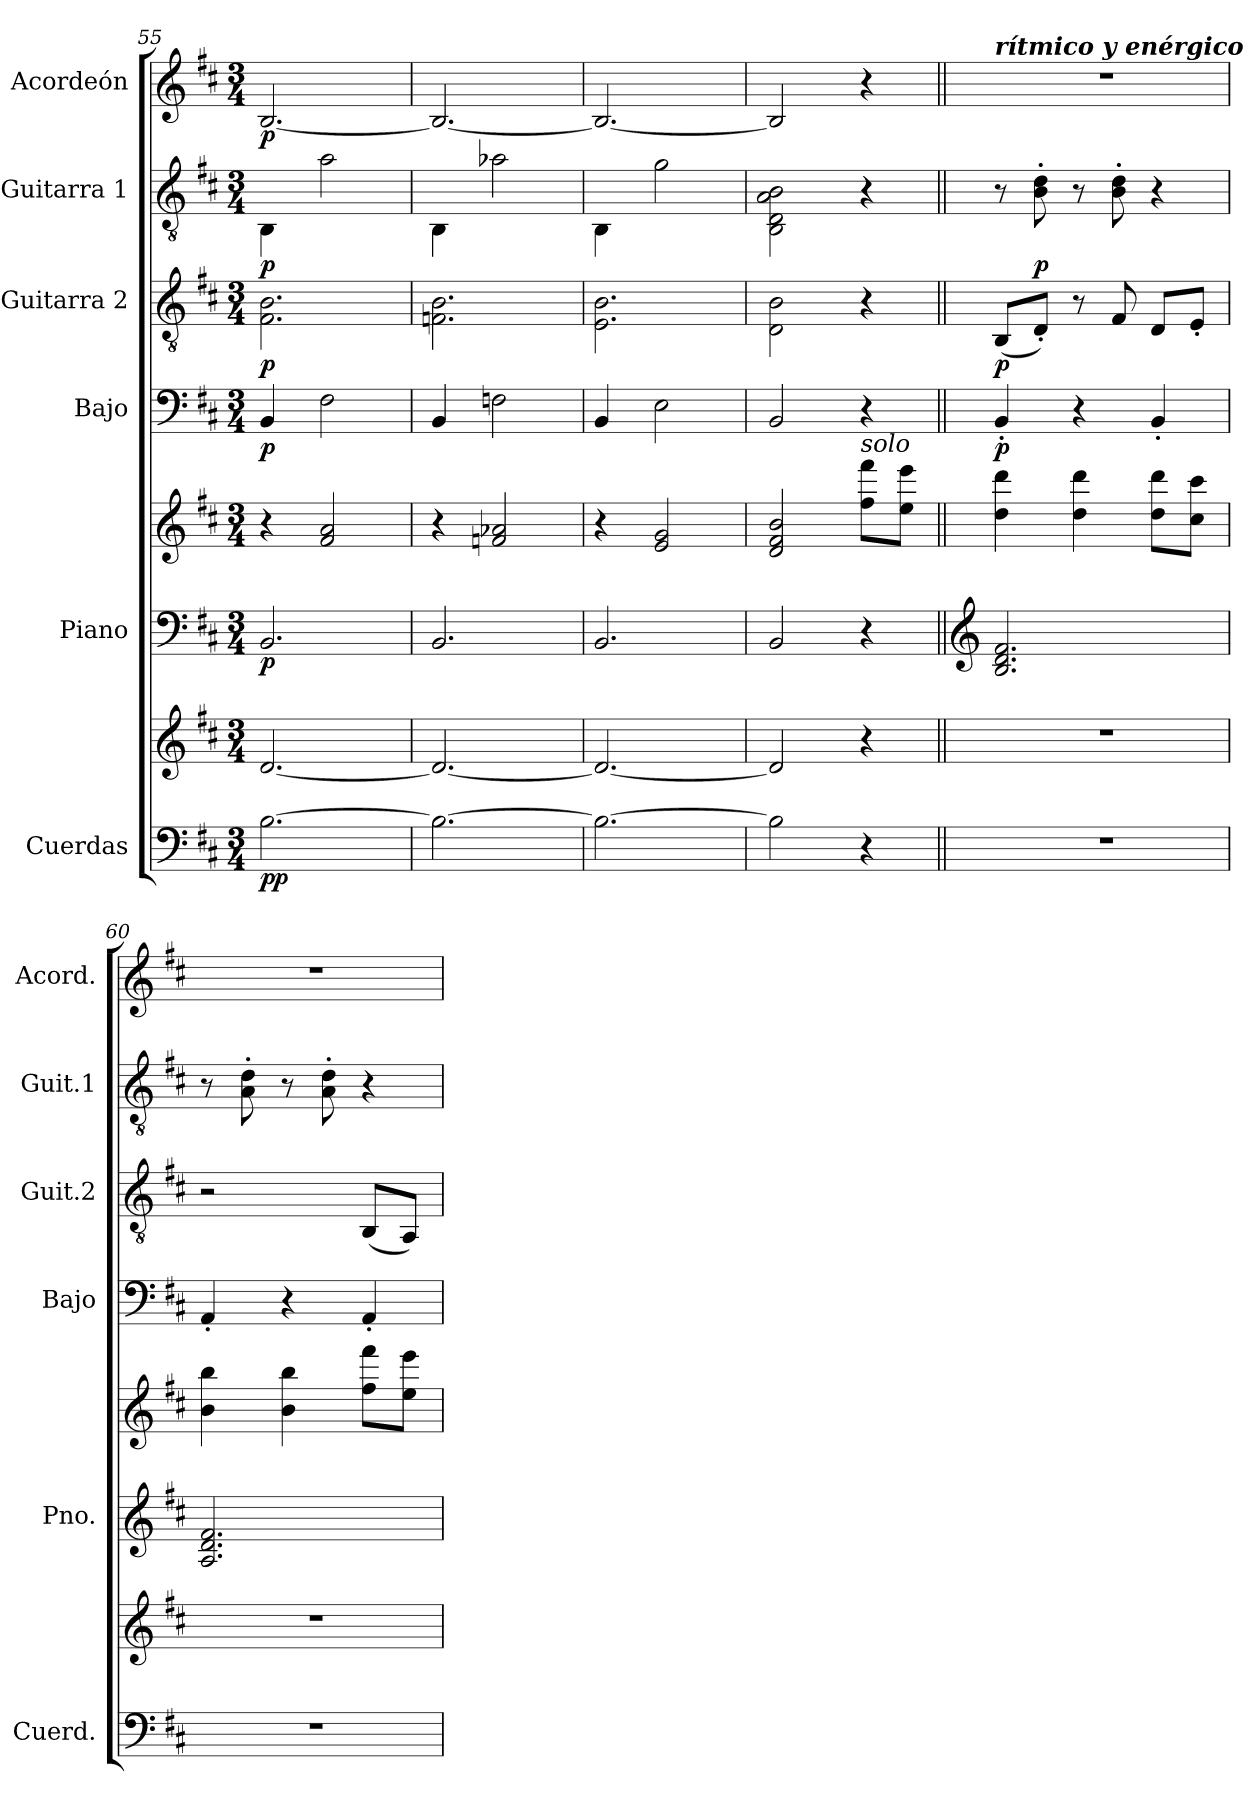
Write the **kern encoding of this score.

**kern	**kern	**dynam	**kern	**kern	**dynam	**kern	**dynam	**kern	**dynam	**kern	**dynam	**kern	**dynam
*part6	*part6	*part6	*part5	*part5	*part5	*part4	*part4	*part3	*part3	*part2	*part2	*part1	*part1
*staff8	*staff7	*staff7/8	*staff6	*staff5	*staff5/6	*staff4	*staff4	*staff3	*staff3	*staff2	*staff2	*staff1	*staff1
*I"Cuerdas	*	*	*I"Piano	*	*	*I"Bajo	*	*I"Guitarra 2	*	*I"Guitarra 1	*	*I"Acordeón	*
*I'Cuerd.	*	*	*I'Pno.	*	*	*I'Bajo	*	*I'Guit.2	*	*I'Guit.1	*	*I'Acord.	*
*clefF4	*clefG2	*	*clefF4	*clefG2	*	*clefF4	*	*clefGv2	*	*clefGv2	*	*clefG2	*
*	*	*	*	*	*	*ITrd7c12	*	*	*	*	*	*	*
*k[f#c#]	*k[f#c#]	*	*k[f#c#]	*k[f#c#]	*	*k[f#c#]	*	*k[f#c#]	*	*k[f#c#]	*	*k[f#c#]	*
*M3/4	*M3/4	*	*M3/4	*M3/4	*	*M3/4	*	*M3/4	*	*M3/4	*	*M3/4	*
=55	=55	=55	=55	=55	=55	=55	=55	=55	=55	=55	=55	=55	=55
!	!	!LO:DY:b=2	!	!	!	!	!	!	!	!	!	!	!
!	!	!LO:DY:n=1:b	!	!	!LO:DY:b=2	!	!LO:DY:b	!	!LO:DY:b	!	!LO:DY:b	!	!LO:DY:b
[2.B\	[2.d/	p p	2.BB/	4r	p	4BBB/	p	2.F#\ 2.B\	p	4BB\	p	[2.B/	p
.	.	.	.	2f#/ 2a/	.	2FF#\	.	.	.	2a\	.	.	.
=56	=56	=56	=56	=56	=56	=56	=56	=56	=56	=56	=56	=56	=56
2.B\_	2.d/_	.	2.BB/	4r	.	4BBB/	.	2.Fn\ 2.B\	.	4BB\	.	2.B/_	.
.	.	.	.	2fn/ 2a-X/	.	2FFn\	.	.	.	2a-X\	.	.	.
=57	=57	=57	=57	=57	=57	=57	=57	=57	=57	=57	=57	=57	=57
2.B\_	2.d/_	.	2.BB/	4r	.	4BBB/	.	2.E\ 2.B\	.	4BB\	.	2.B/_	.
.	.	.	.	2e/ 2g/	.	2EE\	.	.	.	2g\	.	.	.
=58	=58	=58	=58	=58	=58	=58	=58	=58	=58	=58	=58	=58	=58
2B\]	2d/]	.	2BB/	2d/ 2f#/ 2b/	.	2BBB/	.	2D\ 2B\	.	2BB\ 2D\ 2A\ 2B\	.	2B/]	.
!	!	!	!	!LO:TX:a:i:t=solo	!	!	!	!	!	!	!	!	!
4r	4r	.	4r	8ff#\ 8fff#\L	.	4r	.	4r	.	4r	.	4r	.
.	.	.	.	8ee\ 8eee\J	.	.	.	.	.	.	.	.	.
!!LO:LB:g=z
=59||	=59||	=59||	=59||	=59||	=59||	=59||	=59||	=59||	=59||	=59||	=59||	=59||	=59||
*	*	*	*clefG2	*	*	*	*	*	*	*	*	*	*
!	!	!	!	!	!	!	!	!	!	!	!	!LO:TX:Bi:t=rítmico y enérgico	!
!	!	!	!	!	!LO:DY:b=2	!	!	!	!	!	!	!	!
!	!	!	!	!	!LO:DY:n=1:b	!	!LO:DY:b	!	!LO:DY:b	!	!	!	!
2.r	2.r	.	2.B/ 2.d/ 2.f#/	4dd\ 4ddd\	p mp	4BBB'/	p	(<8BB/L	p	8r	.	2.r	.
!	!	!	!	!	!	!	!	!	!	!	!LO:DY:b	!	!
.	.	.	.	.	.	.	.	8D'/J)	.	8B\' 8d\'	p	.	.
.	.	.	.	4dd\ 4ddd\	.	4r	.	8r	.	8r	.	.	.
.	.	.	.	.	.	.	.	8F#/	.	8B\' 8d\'	.	.	.
.	.	.	.	8dd\ 8ddd\L	.	4BBB'/	.	8D/L	.	4r	.	.	.
.	.	.	.	8cc#\ 8ccc#\J	.	.	.	8E'/J	.	.	.	.	.
=60	=60	=60	=60	=60	=60	=60	=60	=60	=60	=60	=60	=60	=60
2.r	2.r	.	2.A/ 2.d/ 2.f#/	4b\ 4bb\	.	4AAA'/	.	2r	.	8r	.	2.r	.
.	.	.	.	.	.	.	.	.	.	8A\' 8d\'	.	.	.
.	.	.	.	4b\ 4bb\	.	4r	.	.	.	8r	.	.	.
.	.	.	.	.	.	.	.	.	.	8A\' 8d\'	.	.	.
.	.	.	.	8ff#\ 8fff#\L	.	4AAA'/	.	(<8BB/L	.	4r	.	.	.
.	.	.	.	8ee\ 8eee\J	.	.	.	8AA/J)	.	.	.	.	.
=	=	=	=	=	=	=	=	=	=	=	=	=	=
*-	*-	*-	*-	*-	*-	*-	*-	*-	*-	*-	*-	*-	*-
